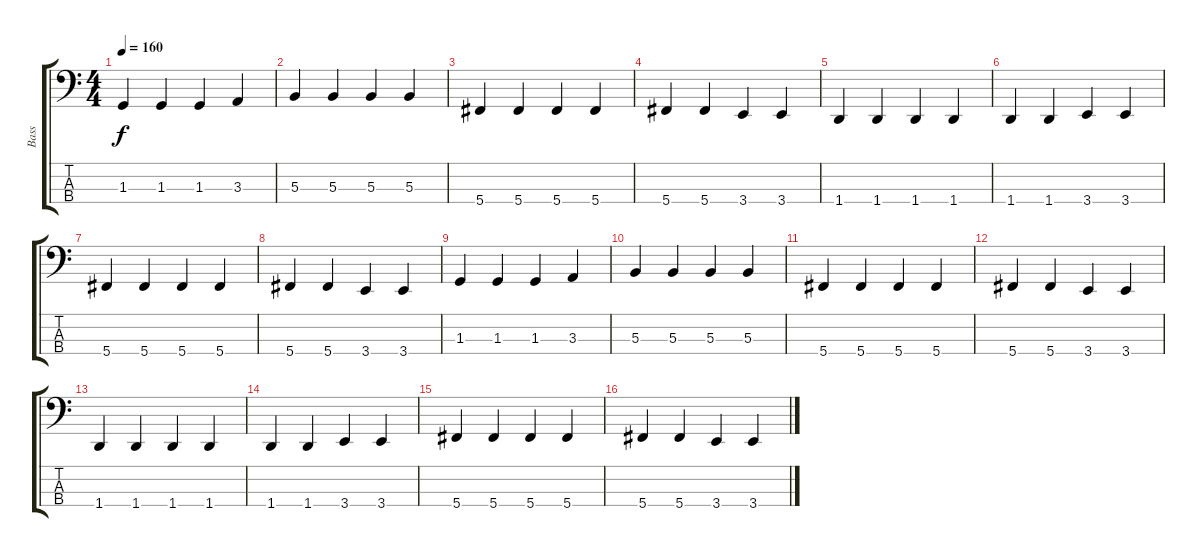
\track ("Bass" "Bass") {instrument electricbasspick}
\staff {score tabs}
\tuning (E2 B1 Gb1 Db1) {hide}
\ts (4 4)
\tempo 160
\clef f4
\ks c
1.3.4{dy f} 1.3.4 1.3.4 3.3.4 |
5.3.4 5.3.4 5.3.4 5.3.4 |
5.4.4 5.4.4 5.4.4 5.4.4 |
5.4.4 5.4.4 3.4.4 3.4.4 |
1.4.4 1.4.4 1.4.4 1.4.4 |
1.4.4 1.4.4 3.4.4 3.4.4 |
5.4.4 5.4.4 5.4.4 5.4.4 |
5.4.4 5.4.4 3.4.4 3.4.4 |
1.3.4 1.3.4 1.3.4 3.3.4 |
5.3.4 5.3.4 5.3.4 5.3.4 |
5.4.4 5.4.4 5.4.4 5.4.4 |
5.4.4 5.4.4 3.4.4 3.4.4 |
1.4.4 1.4.4 1.4.4 1.4.4 |
1.4.4 1.4.4 3.4.4 3.4.4 |
5.4.4 5.4.4 5.4.4 5.4.4 |
5.4.4 5.4.4 3.4.4 3.4.4
